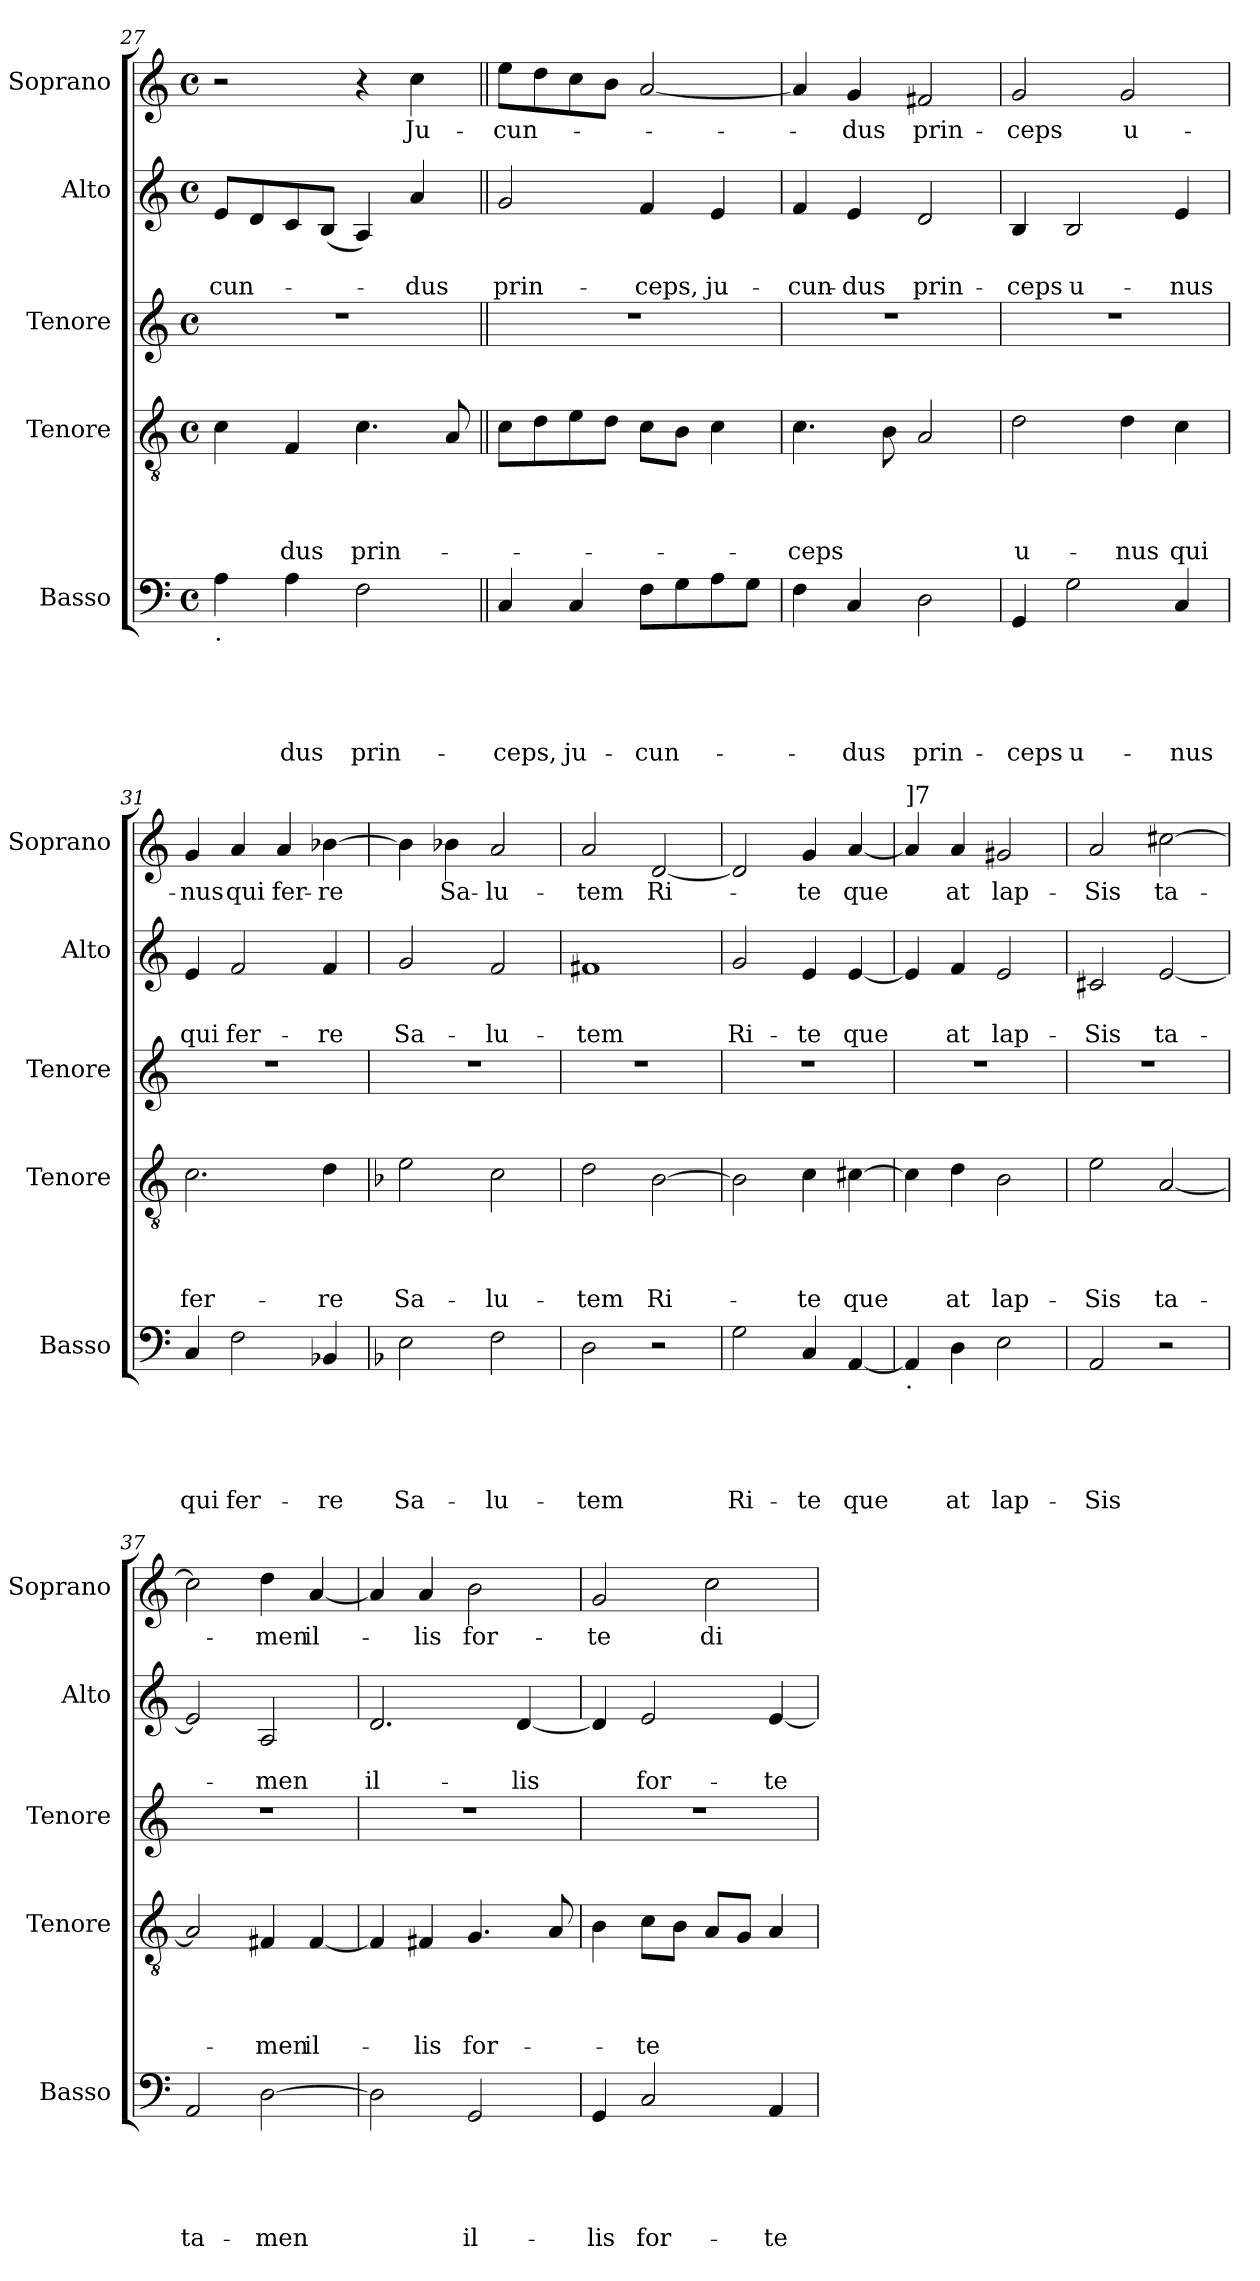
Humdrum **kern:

**kern	**text	**text	**text	**text	**text	**kern	**text	**text	**text	**text	**kern	**kern	**text	**text	**kern	**text
*part5	*part5	*part5	*part5	*part5	*part5	*part4	*part4	*part4	*part4	*part4	*part3	*part2	*part2	*part2	*part1	*part1
*staff5	*staff5	*staff5	*staff5	*staff5	*staff5	*staff4	*staff4	*staff4	*staff4	*staff4	*staff3	*staff2	*staff2	*staff2	*staff1	*staff1
*I"Basso	*	*	*	*	*	*I"Tenore	*	*	*	*	*I"Tenore	*I"Alto	*	*	*I"Soprano	*
*I'Basso	*	*	*	*	*	*I'Tenore	*	*	*	*	*I'Tenore	*I'Alto	*	*	*I'Soprano	*
!!LO:LB:g=z
*clefF4	*	*	*	*	*	*clefGv2	*	*	*	*	*clefG2	*clefG2	*	*	*clefG2	*
*k[]	*	*	*	*	*	*k[]	*	*	*	*	*k[]	*k[]	*	*	*k[]	*
*C:	*	*	*	*	*	*C:	*	*	*	*	*C:	*C:	*	*	*C:	*
*M4/4	*	*	*	*	*	*M4/4	*	*	*	*	*M4/4	*M4/4	*	*	*M4/4	*
*met(c)	*	*	*	*	*	*met(c)	*	*	*	*	*met(c)	*met(c)	*	*	*met(c)	*
=27	=27	=27	=27	=27	=27	=27	=27	=27	=27	=27	=27	=27	=27	=27	=27	=27
!LO:TX:b:t=.	!	!	!	!	!	!	!	!	!	!	!	!	!	!	!	!
!	!	!	!	!	!	!	!	!	!	!	!	!	!	!LO:LY:b	!	!
4A\	.	.	.	.	.	4c\	.	.	.	.	1r	8e/L	.	-cun-	2r	.
.	.	.	.	.	.	.	.	.	.	.	.	8d/	.	.	.	.
!	!	!	!	!	!LO:LY:b	!	!	!	!	!LO:LY:b	!	!	!	!	!	!
4A\	.	.	.	.	-dus	4F/	.	.	.	-dus	.	8c/	.	.	.	.
.	.	.	.	.	.	.	.	.	.	.	.	(8B/J	.	.	.	.
!	!	!	!	!	!LO:LY:b	!	!	!	!	!LO:LY:b	!	!	!	!	!	!
2F\	.	.	.	.	prin-	4.c\	.	.	.	prin-	.	4A/)	.	.	4r	.
!	!	!	!	!	!	!	!	!	!	!	!	!	!	!LO:LY:b	!	!LO:LY:b
.	.	.	.	.	.	.	.	.	.	.	.	4a/	.	-dus	4cc\	Ju-
.	.	.	.	.	.	8A/	.	.	.	.	.	.	.	.	.	.
=28||	=28||	=28||	=28||	=28||	=28||	=28||	=28||	=28||	=28||	=28||	=28||	=28||	=28||	=28||	=28||	=28||
!	!	!	!	!	!LO:LY:b	!	!	!	!	!	!	!	!	!LO:LY:b	!	!LO:LY:b
4C/	.	.	.	.	-ceps,	8c\L	.	.	.	.	1r	2g/	.	prin-	8ee\L	-cun-
.	.	.	.	.	.	8d\	.	.	.	.	.	.	.	.	8dd\	.
!	!	!	!	!	!LO:LY:b	!	!	!	!	!	!	!	!	!	!	!
4C/	.	.	.	.	ju-	8e\	.	.	.	.	.	.	.	.	8cc\	.
.	.	.	.	.	.	8d\J	.	.	.	.	.	.	.	.	8b\J	.
!	!	!	!	!	!LO:LY:b	!	!	!	!	!	!	!	!	!LO:LY:b	!	!
8F\L	.	.	.	.	-cun-	8c\L	.	.	.	.	.	4f/	.	-ceps,	[<2a/	.
8G\	.	.	.	.	.	8B\J	.	.	.	.	.	.	.	.	.	.
!	!	!	!	!	!	!	!	!	!	!	!	!	!	!LO:LY:b	!	!
8A\	.	.	.	.	.	4c\	.	.	.	.	.	4e/	.	ju-	.	.
8G\J	.	.	.	.	.	.	.	.	.	.	.	.	.	.	.	.
=29	=29	=29	=29	=29	=29	=29	=29	=29	=29	=29	=29	=29	=29	=29	=29	=29
!	!	!	!	!	!	!	!	!	!	!LO:LY:b	!	!	!	!LO:LY:b	!	!
4F\	.	.	.	.	.	4.c\	.	.	.	-ceps	1r	4f/	.	-cun-	4a/]	.
!	!	!	!	!	!LO:LY:b	!	!	!	!	!	!	!	!	!LO:LY:b	!	!LO:LY:b
4C/	.	.	.	.	-dus	.	.	.	.	.	.	4e/	.	-dus	4g/	-dus
.	.	.	.	.	.	8B\	.	.	.	.	.	.	.	.	.	.
!	!	!	!	!	!LO:LY:b	!	!	!	!	!	!	!	!	!LO:LY:b	!	!LO:LY:b
2D\	.	.	.	.	prin-	2A/	.	.	.	.	.	2d/	.	prin-	2f#X/	prin-
=30	=30	=30	=30	=30	=30	=30	=30	=30	=30	=30	=30	=30	=30	=30	=30	=30
!	!	!	!	!	!LO:LY:b	!	!	!	!	!LO:LY:b	!	!	!	!LO:LY:b	!	!LO:LY:b
4GG/	.	.	.	.	-ceps	2d\	.	.	.	u-	1r	4B/	.	-ceps	2g/	-ceps
!	!	!	!	!	!LO:LY:b	!	!	!	!	!	!	!	!	!LO:LY:b	!	!
2G\	.	.	.	.	u-	.	.	.	.	.	.	2B/	.	u-	.	.
!	!	!	!	!	!	!	!	!	!	!LO:LY:b	!	!	!	!	!	!LO:LY:b
.	.	.	.	.	.	4d\	.	.	.	-nus	.	.	.	.	2g/	u-
!	!	!	!	!	!LO:LY:b	!	!	!	!	!LO:LY:b	!	!	!	!LO:LY:b	!	!
4C/	.	.	.	.	-nus	4c\	.	.	.	qui	.	4e/	.	-nus	.	.
=31	=31	=31	=31	=31	=31	=31	=31	=31	=31	=31	=31	=31	=31	=31	=31	=31
!	!	!	!	!	!LO:LY:b	!	!	!	!	!LO:LY:b	!	!	!	!LO:LY:b	!	!LO:LY:b
4C/	.	.	.	.	qui	2.c\	.	.	.	fer-	1r	4e/	.	qui	4g/	-nus
!	!	!	!	!	!LO:LY:b	!	!	!	!	!	!	!	!	!LO:LY:b	!	!LO:LY:b
2F\	.	.	.	.	fer-	.	.	.	.	.	.	2f/	.	fer-	4a/	qui
!	!	!	!	!	!	!	!	!	!	!	!	!	!	!	!	!LO:LY:b
.	.	.	.	.	.	.	.	.	.	.	.	.	.	.	4a/	fer-
!	!	!	!	!	!LO:LY:b	!	!	!	!	!LO:LY:b	!	!	!	!LO:LY:b	!	!LO:LY:b
4BB-X/	.	.	.	.	-re	4d\	.	.	.	-re	.	4f/	.	-re	[>4b-X\	-re
=32	=32	=32	=32	=32	=32	=32	=32	=32	=32	=32	=32	=32	=32	=32	=32	=32
*k[b-]	*	*	*	*	*	*k[b-]	*	*	*	*	*	*	*	*	*	*
*F:	*	*	*	*	*	*F:	*	*	*	*	*	*	*	*	*	*
!	!	!	!	!	!LO:LY:b	!	!	!	!	!LO:LY:b	!	!	!	!LO:LY:b	!	!
2E\	.	.	.	.	Sa-	2e\	.	.	.	Sa-	1r	2g/	.	Sa-	4b-\]	.
!	!	!	!	!	!	!	!	!	!	!	!	!	!	!	!	!LO:LY:b
.	.	.	.	.	.	.	.	.	.	.	.	.	.	.	4b-X\	Sa-
!	!	!	!	!	!LO:LY:b	!	!	!	!	!LO:LY:b	!	!	!	!LO:LY:b	!	!LO:LY:b
2F\	.	.	.	.	-lu-	2c\	.	.	.	-lu-	.	2f/	.	-lu-	2a/	-lu-
=33	=33	=33	=33	=33	=33	=33	=33	=33	=33	=33	=33	=33	=33	=33	=33	=33
!	!	!	!	!	!LO:LY:b	!	!	!	!	!LO:LY:b	!	!	!	!LO:LY:b	!	!LO:LY:b
2D\	.	.	.	.	-tem	2d\	.	.	.	-tem	1r	1f#X	.	-tem	2a/	-tem
!	!	!	!	!	!	!	!	!	!	!LO:LY:b	!	!	!	!	!	!LO:LY:b
2r	.	.	.	.	.	[>2B-\	.	.	.	Ri-	.	.	.	.	[<2d/	Ri-
=34	=34	=34	=34	=34	=34	=34	=34	=34	=34	=34	=34	=34	=34	=34	=34	=34
!	!	!	!	!	!LO:LY:b	!	!	!	!	!	!	!	!	!LO:LY:b	!	!
2G\	.	.	.	.	Ri-	2B-\]	.	.	.	.	1r	2g/	.	Ri-	2d/]	.
!	!	!	!	!	!LO:LY:b	!	!	!	!	!LO:LY:b	!	!	!	!LO:LY:b	!	!LO:LY:b
4C/	.	.	.	.	-te	4c\	.	.	.	-te	.	4e/	.	-te	4g/	-te
!	!	!	!	!	!LO:LY:b	!	!	!	!	!LO:LY:b	!	!	!	!LO:LY:b	!	!LO:LY:b
[<4AA/	.	.	.	.	que	[<4c#X\	.	.	.	que	.	[<4e/	.	que	[<4a/	que
!!LO:PB:g=z
=35	=35	=35	=35	=35	=35	=35	=35	=35	=35	=35	=35	=35	=35	=35	=35	=35
*k[]	*	*	*	*	*	*k[]	*	*	*	*	*	*	*	*	*	*
*C:	*	*	*	*	*	*C:	*	*	*	*	*	*	*	*	*	*
!	!	!	!	!	!	!	!	!	!	!	!	!	!	!	!LO:TX:a:t=]7	!
!LO:TX:b:t=.	!	!	!	!	!	!	!	!	!	!	!	!	!	!	!	!
4AA/]	.	.	.	.	.	4c#i\]	.	.	.	.	1r	4e/]	.	.	4a/]	.
!	!	!	!	!	!LO:LY:b	!	!	!	!	!LO:LY:b	!	!	!	!LO:LY:b	!	!LO:LY:b
4D\	.	.	.	.	at	4d\	.	.	.	at	.	4f/	.	at	4a/	at
!	!	!	!	!	!LO:LY:b	!	!	!	!	!LO:LY:b	!	!	!	!LO:LY:b	!	!LO:LY:b
2E\	.	.	.	.	lap-	2B\	.	.	.	lap-	.	2e/	.	lap-	2g#X/	lap-
=36	=36	=36	=36	=36	=36	=36	=36	=36	=36	=36	=36	=36	=36	=36	=36	=36
!	!	!	!	!	!LO:LY:b	!	!	!	!	!LO:LY:b	!	!	!	!LO:LY:b	!	!LO:LY:b
2AA/	.	.	.	.	-Sis	2e\	.	.	.	-Sis	1r	2c#X/	.	-Sis	2a/	-Sis
!	!	!	!	!	!	!	!	!	!	!LO:LY:b	!	!	!	!LO:LY:b	!	!LO:LY:b
2r	.	.	.	.	.	[<2A/	.	.	.	ta-	.	[<2e/	.	ta-	[>2cc#X\	ta-
=37	=37	=37	=37	=37	=37	=37	=37	=37	=37	=37	=37	=37	=37	=37	=37	=37
!	!	!	!	!	!LO:LY:b	!	!	!	!	!	!	!	!	!	!	!
2AA/	.	.	.	.	ta-	2A/]	.	.	.	.	1r	2e/]	.	.	2cc#\]	.
!	!	!	!	!	!LO:LY:b	!	!	!	!	!LO:LY:b	!	!	!	!LO:LY:b	!	!LO:LY:b
[>2D\	.	.	.	.	-men	4F#X/	.	.	.	-men	.	2A/	.	-men	4dd\	-men
!	!	!	!	!	!	!	!	!	!	!LO:LY:b	!	!	!	!	!	!LO:LY:b
.	.	.	.	.	.	[<4F#/	.	.	.	il-	.	.	.	.	[<4a/	il-
=38	=38	=38	=38	=38	=38	=38	=38	=38	=38	=38	=38	=38	=38	=38	=38	=38
!	!	!	!	!	!	!	!	!	!	!	!	!	!	!LO:LY:b	!	!
2D\]	.	.	.	.	.	4F#/]	.	.	.	.	1r	2.d/	.	il-	4a/]	.
!	!	!	!	!	!	!	!	!	!	!LO:LY:b	!	!	!	!	!	!LO:LY:b
.	.	.	.	.	.	4F#X/	.	.	.	-lis	.	.	.	.	4a/	-lis
!	!	!	!	!	!LO:LY:b	!	!	!	!	!LO:LY:b	!	!	!	!	!	!LO:LY:b
2GG/	.	.	.	.	il-	4.G/	.	.	.	for-	.	.	.	.	2b\	for-
!	!	!	!	!	!	!	!	!	!	!	!	!	!	!LO:LY:b	!	!
.	.	.	.	.	.	.	.	.	.	.	.	[<4d/	.	-lis	.	.
.	.	.	.	.	.	8A/	.	.	.	.	.	.	.	.	.	.
=39	=39	=39	=39	=39	=39	=39	=39	=39	=39	=39	=39	=39	=39	=39	=39	=39
!	!	!	!	!	!LO:LY:b	!	!	!	!	!	!	!	!	!	!	!LO:LY:b
4GG/	.	.	.	.	-lis	4B\	.	.	.	.	1r	4d/]	.	.	2g/	-te
!	!	!	!	!	!LO:LY:b	!	!	!	!	!LO:LY:b	!	!	!	!LO:LY:b	!	!
2C/	.	.	.	.	for-	8c\L	.	.	.	-te	.	2e/	.	for-	.	.
.	.	.	.	.	.	8B\J	.	.	.	.	.	.	.	.	.	.
!	!	!	!	!	!	!	!	!	!	!	!	!	!	!	!	!LO:LY:b
.	.	.	.	.	.	8A/L	.	.	.	.	.	.	.	.	2cc\	di-
.	.	.	.	.	.	8G/J	.	.	.	.	.	.	.	.	.	.
!	!	!	!	!	!LO:LY:b	!	!	!	!	!	!	!	!	!LO:LY:b	!	!
4AA/	.	.	.	.	-te	4A/	.	.	.	.	.	[<4e/	.	-te	.	.
=	=	=	=	=	=	=	=	=	=	=	=	=	=	=	=	=
*-	*-	*-	*-	*-	*-	*-	*-	*-	*-	*-	*-	*-	*-	*-	*-	*-
